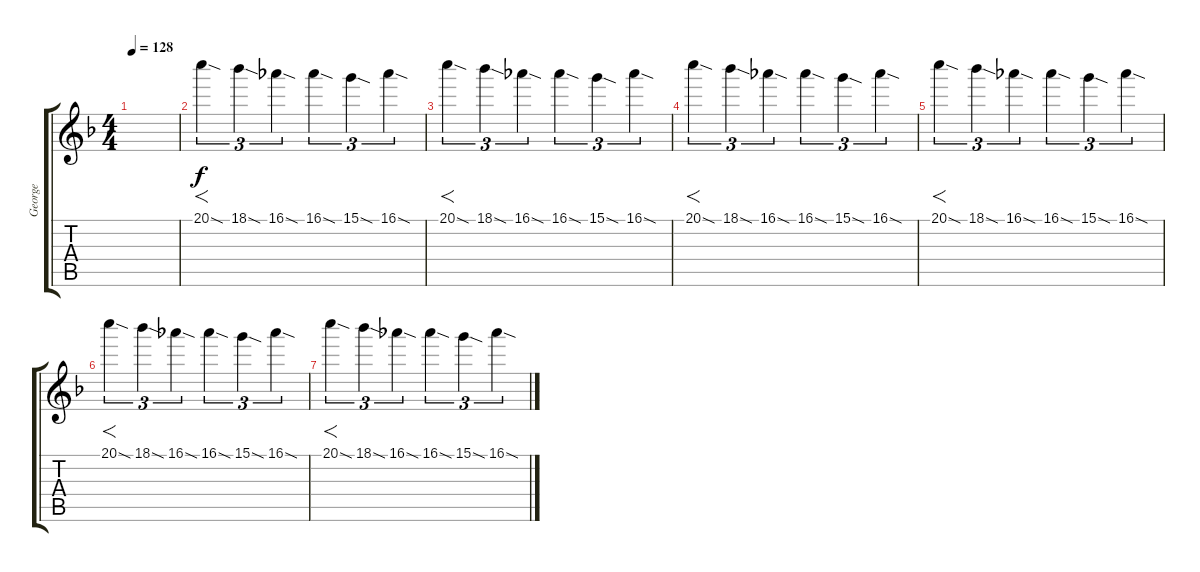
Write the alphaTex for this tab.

\track ("George" "George") {instrument distortionguitar}
\staff {score tabs}
\tuning (E4 B3 G3 D3 A2 E2) {hide}
\ts (4 4)
\tempo 128
\clef g2
\ks f
|
20.1{sod}.4{f tu (3 2)} 18.1{sod}.4{tu (3 2)} 16.1{sod}.4{tu (3 2)} 16.1{sod}.4{tu (3 2)} 15.1{sod}.4{tu (3 2)} 16.1{sod}.4{tu (3 2)} |
20.1{sod}.4{f tu (3 2)} 18.1{sod}.4{tu (3 2)} 16.1{sod}.4{tu (3 2)} 16.1{sod}.4{tu (3 2)} 15.1{sod}.4{tu (3 2)} 16.1{sod}.4{tu (3 2)} |
20.1{sod}.4{f tu (3 2)} 18.1{sod}.4{tu (3 2)} 16.1{sod}.4{tu (3 2)} 16.1{sod}.4{tu (3 2)} 15.1{sod}.4{tu (3 2)} 16.1{sod}.4{tu (3 2)} |
20.1{sod}.4{f tu (3 2)} 18.1{sod}.4{tu (3 2)} 16.1{sod}.4{tu (3 2)} 16.1{sod}.4{tu (3 2)} 15.1{sod}.4{tu (3 2)} 16.1{sod}.4{tu (3 2)} |
20.1{sod}.4{f tu (3 2)} 18.1{sod}.4{tu (3 2)} 16.1{sod}.4{tu (3 2)} 16.1{sod}.4{tu (3 2)} 15.1{sod}.4{tu (3 2)} 16.1{sod}.4{tu (3 2)} |
20.1{sod}.4{f tu (3 2)} 18.1{sod}.4{tu (3 2)} 16.1{sod}.4{tu (3 2)} 16.1{sod}.4{tu (3 2)} 15.1{sod}.4{tu (3 2)} 16.1{sod}.4{tu (3 2)}
